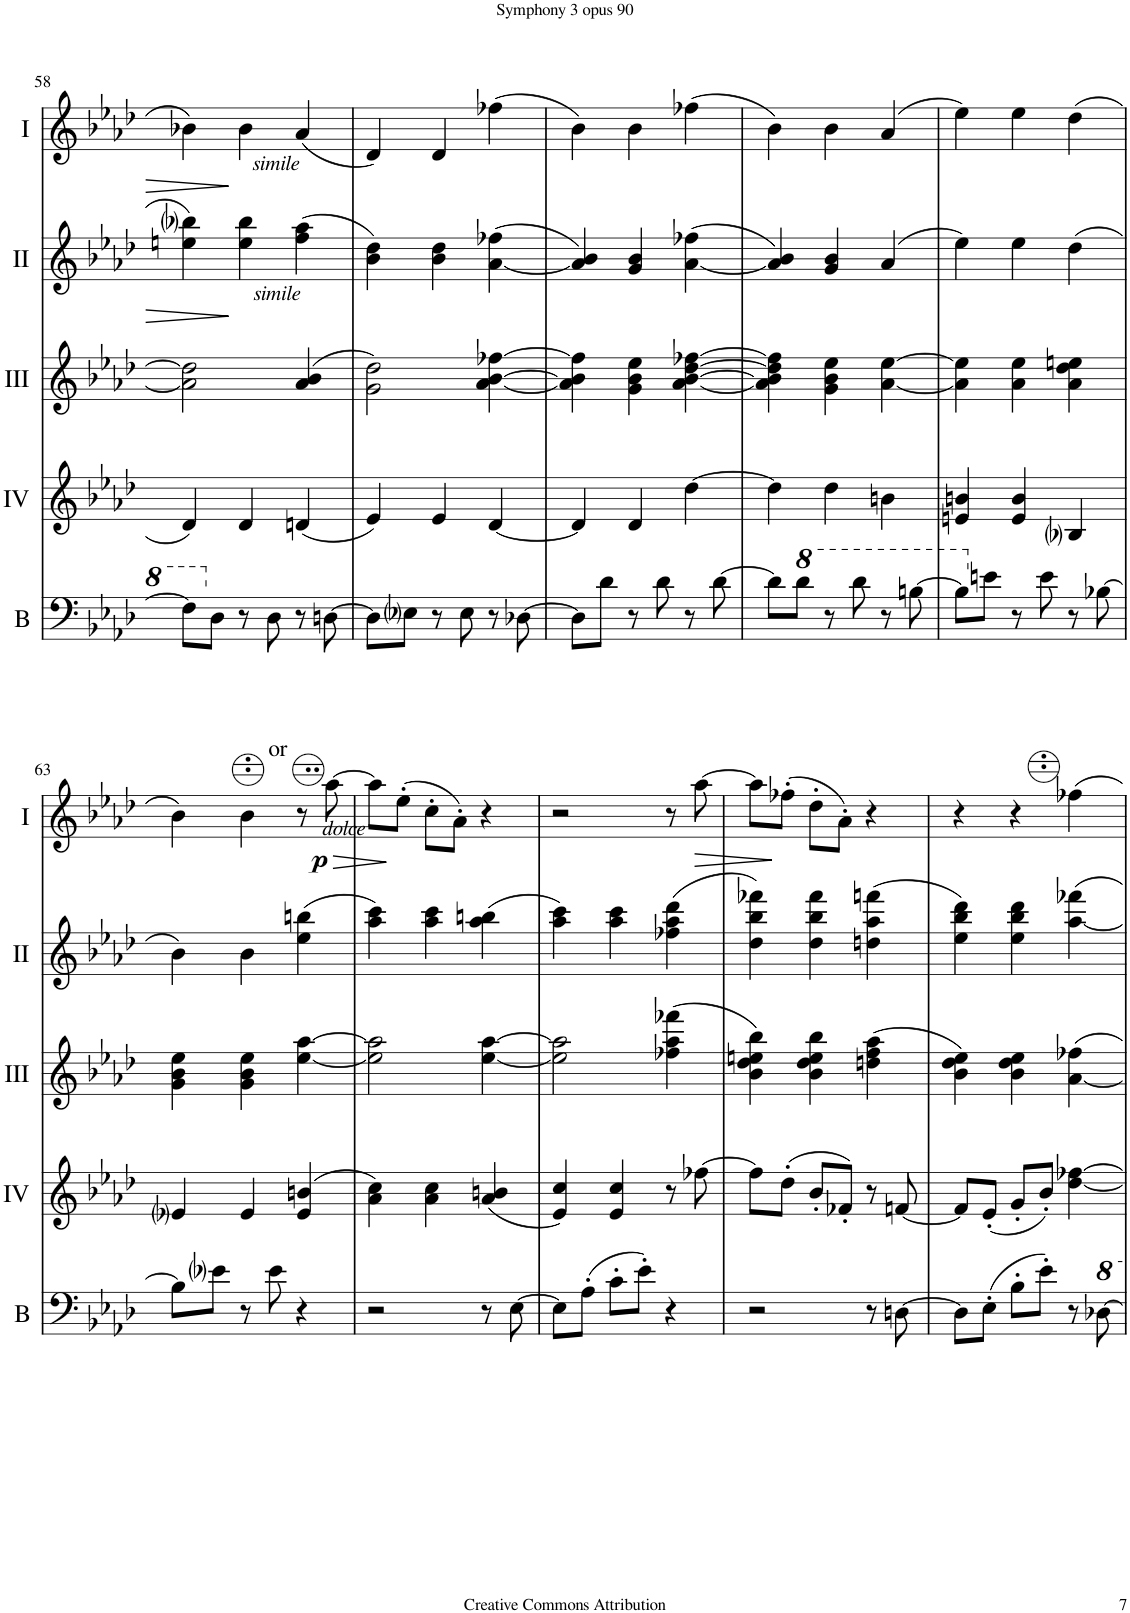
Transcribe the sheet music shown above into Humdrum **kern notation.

**kern	**kern	**kern	**kern	**kern	**dynam
*part5	*part4	*part3	*part2	*part1	*part1
*staff5	*staff4	*staff3	*staff2	*staff1	*staff1
*I"Bass	*I"Acc. 4	*I"Acc. 3	*I"Acc. 2	*I"Acc. 1	*
*I'B	*	*	*	*	*
!!LO:PB:g=z
*clefF4	*clefG2	*clefG2	*clefG2	*clefG2	*
*Trd7c12	*Trd7c12	*Trd7c12	*	*	*
*k[b-e-a-d-]	*k[b-e-a-d-]	*k[b-e-a-d-]	*k[b-e-a-d-]	*k[b-e-a-d-]	*
*M3/4	*M3/4	*M3/4	*M3/4	*M3/4	*
=58	=58	=58	=58	=58	=58
8f-\L]	4d-/	2a-\] 2dd-\]	4een\ 4bb-i\	4b-X\	.
8D-\J	.	.	.	.	.
!	!	!	!	!LO:TX:b:i:t=simile	!
8r	4d-/	.	4ee\ 4bb-\	4b-\	.
8D-\	.	.	.	.	.
!	!	!	!LO:TX:b:i:t=simile	!	!
8r	(4dn/	(4a-/ 4b-/	(4ff\ 4aa-\	(4a-/	.
[8Dn\	.	.	.	.	.
=59	=59	=59	=59	=59	=59
8D\L]	4e-/)	2g\ 2dd-\)	4b-\ 4dd-\)	4d-/)	.
8E-i\J	.	.	.	.	.
8r	4e-/	.	4b-\ 4dd-\	4d-/	.
8E-\	.	.	.	.	.
8r	[4d-/	[4a-\ [4b-\ [4ff-X\	([4a-\ 4ff-X\	(4ff-X\	.
[8D-X\	.	.	.	.	.
=60	=60	=60	=60	=60	=60
8D-\L]	4d-/]	4a-\] 4b-\] 4ff-\]	4a-/] 4b-/)	4b-\)	.
8d-\J	.	.	.	.	.
8r	4d-/	4g\ 4b-\ 4ee-\	4g/ 4b-/	4b-\	.
8d-\	.	.	.	.	.
8r	[4dd-\	[4a-\ [4b-\ [4dd-\ [4ff-X\	([4a-\ 4ff-X\	(4ff-X\	.
[8d-\	.	.	.	.	.
=61	=61	=61	=61	=61	=61
8d-\L]	4dd-\]	4a-\] 4b-\] 4dd-\] 4ff-\]	4a-/] 4b-/)	4b-\)	.
*8va	*	*	*	*	*
8dd-\J	.	.	.	.	.
8r	4dd-\	4g\ 4b-\ 4ee-\	4g/ 4b-/	4b-\	.
8dd-\	.	.	.	.	.
8r	4bn\	[4a-\ [4ee-\	(4a-/	(4a-/	.
[8bn\	.	.	.	.	.
=62	=62	=62	=62	=62	=62
8b\L]	4en/ 4bn/	4a-\] 4ee-\]	4ee-\)	4ee-\)	.
*X8va	*	*	*	*	*
8en\J	.	.	.	.	.
8r	4e/ 4b/	4a-\ 4ee-\	4ee-\	4ee-\	.
8e\	.	.	.	.	.
8r	4B-i/	4a-\ 4dd-\ 4een\	(4dd-\	(4dd-\	.
[8B-X\	.	.	.	.	.
!!LO:LB:g=z
=63	=63	=63	=63	=63	=63
8B-\L]	4e-i/	4g\ 4b-\ 4ee-\	4b-\)	4b-\)	.
8e-i\J	.	.	.	.	.
8r	4e-/	4g\ 4b-\ 4ee-\	4b-\	4b-\	.
8e-\	.	.	.	.	.
4r	(4e-/ 4bn/	[4ee-\ [4aa-\	(4ee-\ 4bbn\	8r	.
!	!	!	!	!LO:TX:a:i:t=dolce	!
!	!	!	!	!LO:TX:a:t=or	!
!	!	!	!	!	!LO:HP:b
!	!	!	!	!	!LO:DY:n=1:b
.	.	.	.	[8aa-\	> p
=64	=64	=64	=64	=64	=64
2r	4a-\ 4cc\)	2ee-\] 2aa-\]	4aa-\ 4ccc\)	8aa-\L]	.
.	.	.	.	(8ee-'\J	]
.	4a-\ 4cc\	.	4aa-\ 4ccc\	8cc'\L	.
.	.	.	.	8a-'\J)	.
8r	(4a-/ 4bn/	[4ee-\ [4aa-\	(4aa-\ 4bbn\	4r	.
[8E-\	.	.	.	.	.
=65	=65	=65	=65	=65	=65
8E-\L]	4e-/ 4cc/)	2ee-\] 2aa-\]	4aa-\ 4ccc\)	2r	.
(8A-'\J	.	.	.	.	.
8c'\L	4e-/ 4cc/	.	4aa-\ 4ccc\	.	.
8e-'\J)	.	.	.	.	.
4r	8r	(4ff-X\ 4aa-\ 4fff-X\	(4ff-X\ 4aa-\ 4ddd-\	8r	.
!	!	!	!	!	!LO:HP:b
.	[8ff-X\	.	.	[8aa-\	>
=66	=66	=66	=66	=66	=66
2r	8ff-\L]	4b-\ 4dd-\ 4een\ 4bb-\)	4dd-\ 4bb-\ 4fff-X\)	8aa-\L]	.
.	(8dd-'\J	.	.	(8ff-X'\J	]
.	8b-'/L	4b-\ 4dd-\ 4ee\ 4bb-\	4dd-\ 4bb-\ 4fff-\	8dd-'\L	.
.	8f-X'/J)	.	.	8a-'\J)	.
8r	8r	(4ddn\ 4ff\ 4aa-\	(4ddn\ 4aa-\ 4fffn\	4r	.
[8Dn\	[8fn/	.	.	.	.
=67	=67	=67	=67	=67	=67
8D\L]	8f/L]	4b-\ 4dd-\ 4ee-\)	4ee-\ 4bb-\ 4ddd-\)	4r	.
(8E-'\J	(8e-'/J	.	.	.	.
8B-'\L	8g'/L	4b-\ 4dd-\ 4ee-\	4ee-\ 4bb-\ 4ddd-\	4r	.
8e-'\J)	8b-'/J)	.	.	.	.
8r	[4dd-\ [4ff-X\	[4a-\ 4ff-X\	[4aa-\ 4fff-X\	4ff-X\	.
[8d-X\	.	.	.	.	.
=	=	=	=	=	=
*-	*-	*-	*-	*-	*-
